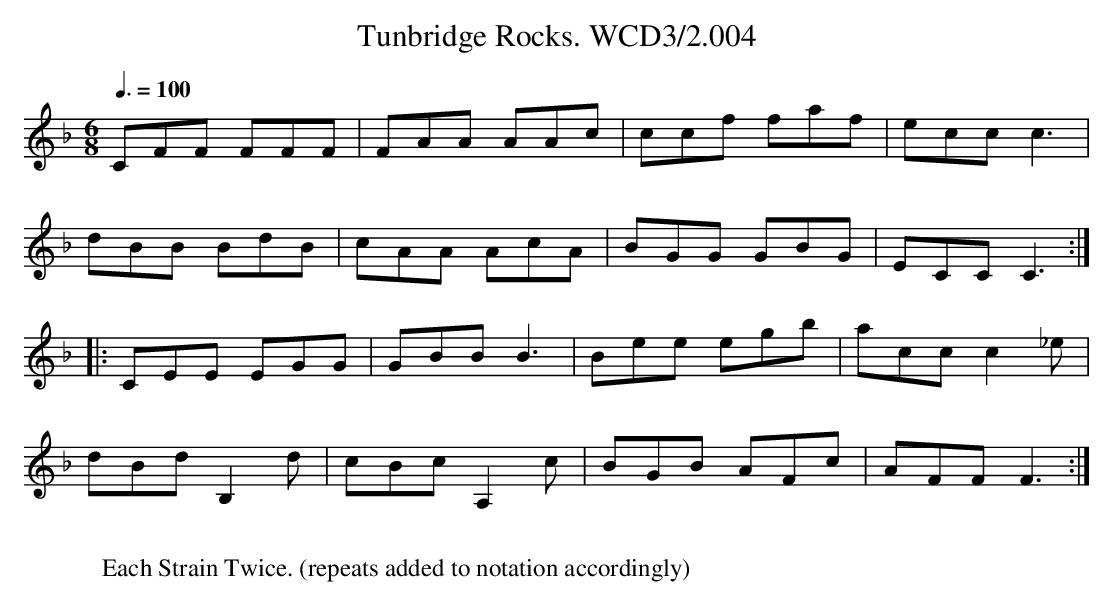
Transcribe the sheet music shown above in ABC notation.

X:1
T:Tunbridge Rocks. WCD3/2.004
M:6/8
L:1/8
Q:3/8=100
K:F
CFF FFF|FAA AAc|ccf faf|ecc c3|
dBB BdB|cAA AcA|BGG GBG|ECC C3:|
|:CEE EGG|GBB B3|Bee egb|acc c2_e|
dBd B,2d|cBc A,2c|BGB AFc|AFF F3:|
W:
W:Each Strain Twice. (repeats added to notation accordingly)
